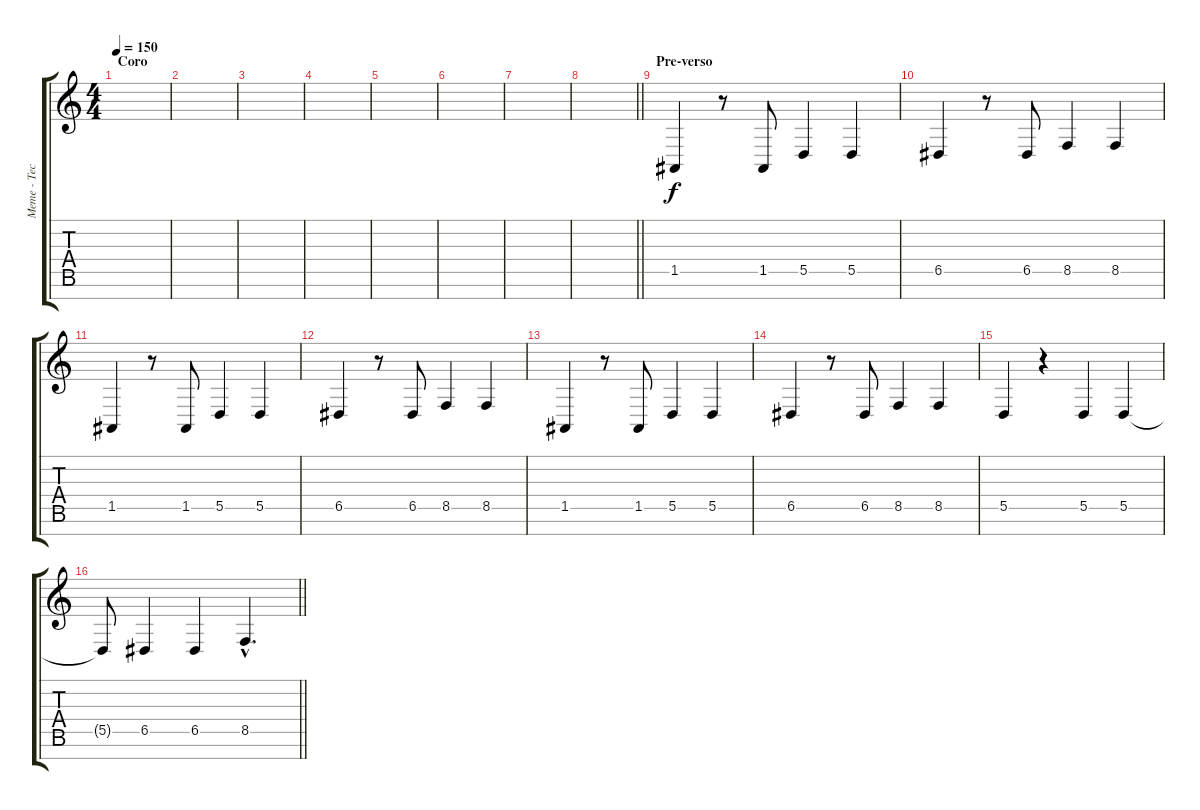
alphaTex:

\track ("Meme - Teclado 1" "Meme - Tec") {instrument electricgrandpiano}
\staff {score tabs}
\tuning (E4 B3 G3 D3 A2 E2 B1) {hide}
\ts (4 4)
\section ("" "Coro")
\tempo 150
\clef g2
\ks c
|
|
|
|
|
|
|
\barLineRight lightlight
|
\section ("" "Pre-verso")
1.5.4 r.8 1.5.8 5.5.4 5.5.4 |
6.5.4 r.8 6.5.8 8.5.4 8.5.4 |
1.5.4 r.8 1.5.8 5.5.4 5.5.4 |
6.5.4 r.8 6.5.8 8.5.4 8.5.4 |
1.5.4 r.8 1.5.8 5.5.4 5.5.4 |
6.5.4 r.8 6.5.8 8.5.4 8.5.4 |
5.5.4 r.4 5.5.4 5.5.4 |
\barLineRight lightlight
5.5{t}.8 6.5.4 6.5.4 8.5{hac}.4{d}
